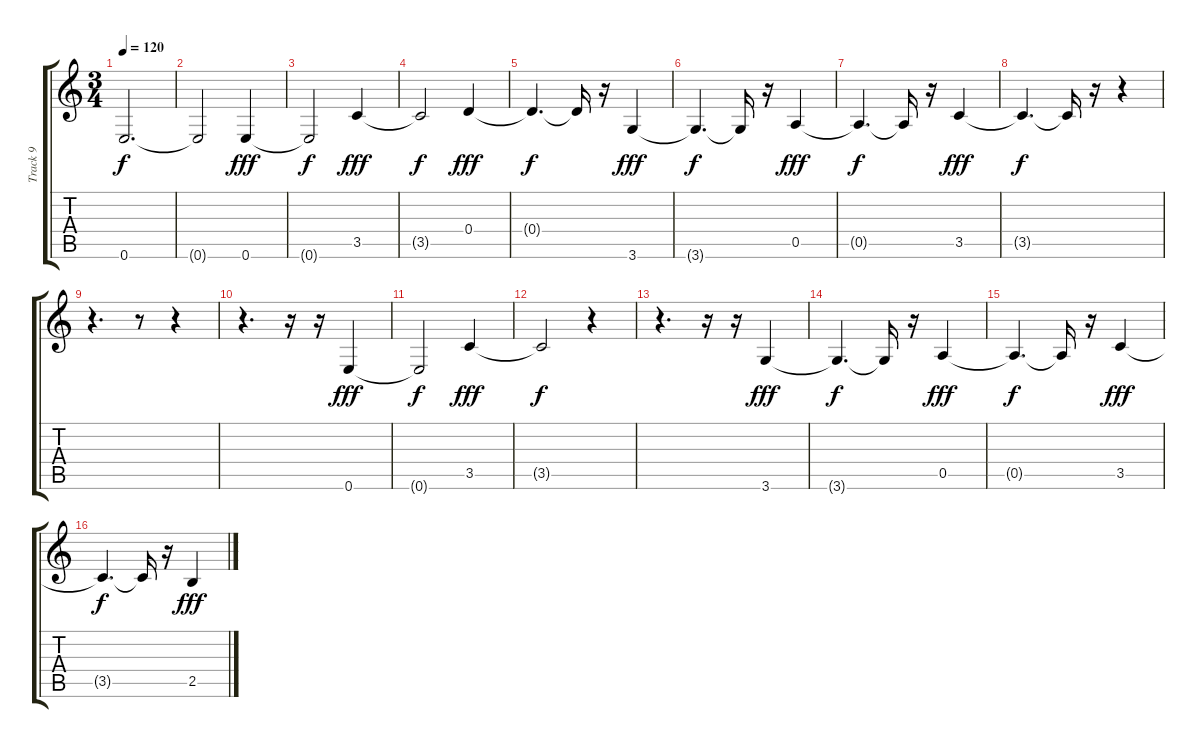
\track ("Track 9" "Track 9") {instrument acousticguitarnylon}
\staff {score tabs}
\tuning (E4 B3 G3 D3 A2 E2) {hide}
\ts (3 4)
\tempo 120
\clef g2
\ks c
0.6{t}.2{d dy f} |
0.6{t}.2 0.6.4{dy fff} |
0.6{t}.2{dy f} 3.5.4{dy fff} |
3.5{t}.2{dy f} 0.4.4{dy fff} |
0.4{t}.4{d dy f} 0.4{t}.16 r.16 3.6.4{dy fff} |
3.6{t}.4{d dy f} 3.6{t}.16 r.16 0.5.4{dy fff} |
0.5{t}.4{d dy f} 0.5{t}.16 r.16 3.5.4{dy fff} |
3.5{t}.4{d dy f} 3.5{t}.16 r.16 r.4 |
r.4{d} r.8 r.4 |
r.4{d} r.16 r.16 0.6.4{dy fff} |
0.6{t}.2{dy f} 3.5.4{dy fff} |
3.5{t}.2{dy f} r.4 |
r.4{d} r.16 r.16 3.6.4{dy fff} |
3.6{t}.4{d dy f} 3.6{t}.16 r.16 0.5.4{dy fff} |
0.5{t}.4{d dy f} 0.5{t}.16 r.16 3.5.4{dy fff} |
3.5{t}.4{d dy f} 3.5{t}.16 r.16 2.5.4{dy fff}
